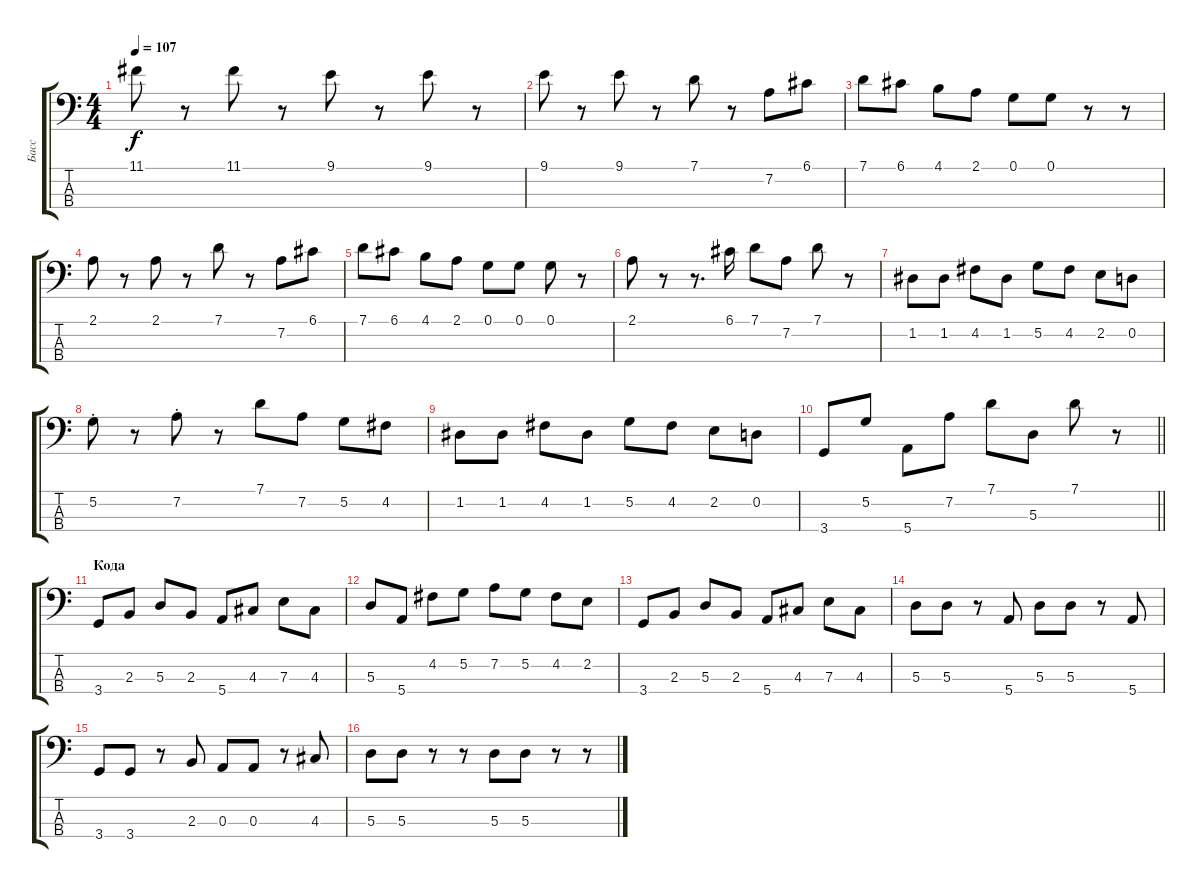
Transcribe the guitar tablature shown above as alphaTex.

\track ("Басс" "Басс") {instrument electricbassfinger}
\staff {score tabs}
\tuning (G2 D2 A1 E1) {hide}
\ts (4 4)
\tempo 107
\clef f4
\ks c
11.1.8{dy f} r.8 11.1.8 r.8 9.1.8 r.8 9.1.8 r.8 |
9.1.8 r.8 9.1.8 r.8 7.1.8 r.8 7.2.8 6.1.8 |
7.1.8 6.1.8 4.1.8 2.1.8 0.1.8 0.1.8 r.8 r.8 |
2.1.8 r.8 2.1.8 r.8 7.1.8 r.8 7.2.8 6.1.8 |
7.1.8 6.1.8 4.1.8 2.1.8 0.1.8 0.1.8 0.1.8 r.8 |
2.1.8 r.8 r.8{d} 6.1.16 7.1.8 7.2.8 7.1.8 r.8 |
1.2.8 1.2.8 4.2.8 1.2.8 5.2.8 4.2.8 2.2.8 0.2.8 |
5.2{st}.8 r.8 7.2{st}.8 r.8 7.1.8 7.2.8 5.2.8 4.2.8 |
1.2.8 1.2.8 4.2.8 1.2.8 5.2.8 4.2.8 2.2.8 0.2.8 |
\barLineRight lightlight
3.4.8 5.2.8 5.4.8 7.2.8 7.1.8 5.3.8 7.1.8 r.8 |
\section ("" "Кода")
3.4.8 2.3.8 5.3.8 2.3.8 5.4.8 4.3.8 7.3.8 4.3.8 |
5.3.8 5.4.8 4.2.8 5.2.8 7.2.8 5.2.8 4.2.8 2.2.8 |
3.4.8 2.3.8 5.3.8 2.3.8 5.4.8 4.3.8 7.3.8 4.3.8 |
5.3.8 5.3.8 r.8 5.4.8 5.3.8 5.3.8 r.8 5.4.8 |
3.4.8 3.4.8 r.8 2.3.8 0.3.8 0.3.8 r.8 4.3.8 |
5.3.8 5.3.8 r.8 r.8 5.3.8 5.3.8 r.8 r.8
